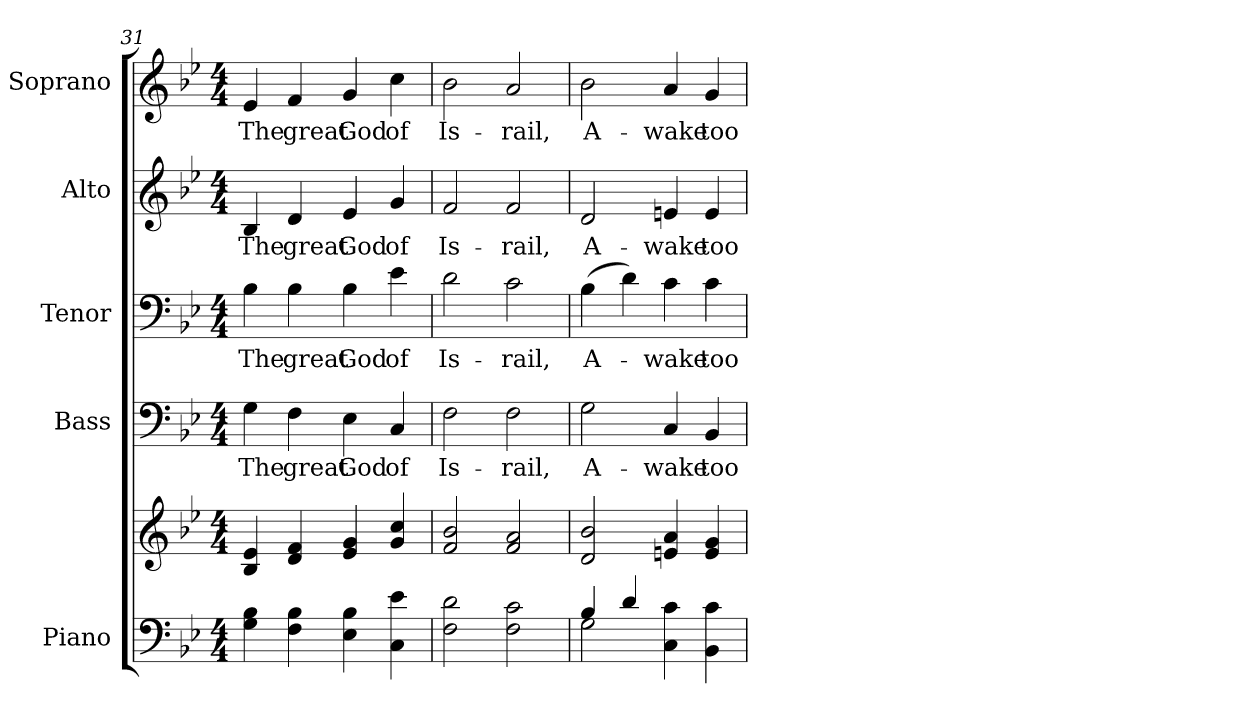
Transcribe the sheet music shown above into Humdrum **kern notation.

**kern	**kern	**kern	**text	**kern	**text	**kern	**text	**kern	**text
*part5	*part5	*part4	*part4	*part3	*part3	*part2	*part2	*part1	*part1
*staff6	*staff5	*staff4	*staff4	*staff3	*staff3	*staff2	*staff2	*staff1	*staff1
*I"Piano	*	*I"Bass	*	*I"Tenor	*	*I"Alto	*	*I"Soprano	*
*I'Pno.	*	*I'B.	*	*I'T.	*	*I'A.	*	*I'S.	*
!!LO:PB:g=z
*clefF4	*clefG2	*clefF4	*	*clefF4	*	*clefG2	*	*clefG2	*
*k[b-e-]	*k[b-e-]	*k[b-e-]	*	*k[b-e-]	*	*k[b-e-]	*	*k[b-e-]	*
*B-:	*B-:	*B-:	*	*B-:	*	*B-:	*	*B-:	*
*M4/4	*M4/4	*M4/4	*	*M4/4	*	*M4/4	*	*M4/4	*
=31	=31	=31	=31	=31	=31	=31	=31	=31	=31
!	!	!	!LO:LY:b:color=#000000	!	!	!	!	!	!
!	!	!	!	!	!LO:LY:b:color=#000000	!	!	!	!
!	!	!	!	!	!	!	!LO:LY:b:color=#000000	!	!
!	!	!	!	!	!	!	!	!	!LO:LY:b:color=#000000
4Gi\ 4B-i	4B-i/ 4e-i	4Gi\	The	4B-i\	The	4B-i/	The	4e-i/	The
!	!	!	!LO:LY:b:color=#000000	!	!	!	!	!	!
!	!	!	!	!	!LO:LY:b:color=#000000	!	!	!	!
!	!	!	!	!	!	!	!LO:LY:b:color=#000000	!	!
!	!	!	!	!	!	!	!	!	!LO:LY:b:color=#000000
4Fi\ 4B-i	4di/ 4fi	4Fi\	great	4B-i\	great	4di/	great	4fi/	great
!	!	!	!LO:LY:b:color=#000000	!	!	!	!	!	!
!	!	!	!	!	!LO:LY:b:color=#000000	!	!	!	!
!	!	!	!	!	!	!	!LO:LY:b:color=#000000	!	!
!	!	!	!	!	!	!	!	!	!LO:LY:b:color=#000000
4E-i\ 4B-i	4e-i/ 4gi	4E-i\	God	4B-i\	God	4e-i/	God	4gi/	God
!	!	!	!LO:LY:b:color=#000000	!	!	!	!	!	!
!	!	!	!	!	!LO:LY:b:color=#000000	!	!	!	!
!	!	!	!	!	!	!	!LO:LY:b:color=#000000	!	!
!	!	!	!	!	!	!	!	!	!LO:LY:b:color=#000000
4Ci\ 4e-i	4gi/ 4cci	4Ci/	of	4e-i\	of	4gi/	of	4cci\	of
=32	=32	=32	=32	=32	=32	=32	=32	=32	=32
!	!	!	!LO:LY:b:color=#000000	!	!	!	!	!	!
!	!	!	!	!	!LO:LY:b:color=#000000	!	!	!	!
!	!	!	!	!	!	!	!LO:LY:b:color=#000000	!	!
!	!	!	!	!	!	!	!	!	!LO:LY:b:color=#000000
2Fi\ 2di	2fi/ 2b-i	2Fi\	Is-	2di\	Is-	2fi/	Is-	2b-i\	Is-
!	!	!	!LO:LY:b:color=#000000	!	!	!	!	!	!
!	!	!	!	!	!LO:LY:b:color=#000000	!	!	!	!
!	!	!	!	!	!	!	!LO:LY:b:color=#000000	!	!
!	!	!	!	!	!	!	!	!	!LO:LY:b:color=#000000
2Fi\ 2ci	2fi/ 2ai	2Fi\	-rail,	2ci\	-rail,	2fi/	-rail,	2ai/	-rail,
=33	=33	=33	=33	=33	=33	=33	=33	=33	=33
*^	*	*	*	*	*	*	*	*	*
!	!	!	!	!LO:LY:b:color=#000000	!	!	!	!	!	!
!	!	!	!	!	!	!LO:LY:b:color=#000000	!	!	!	!
!	!	!	!	!	!	!	!	!LO:LY:b:color=#000000	!	!
!	!	!	!	!	!	!	!	!	!	!LO:LY:b:color=#000000
4B-i/	2Gi\	2di/ 2b-i	2Gi\	A-	(4B-i\	A-	2di/	A-	2b-i\	A-
4di/	.	.	.	.	4di\)	.	.	.	.	.
!	!	!	!	!LO:LY:b:color=#000000	!	!	!	!	!	!
!	!	!	!	!	!	!LO:LY:b:color=#000000	!	!	!	!
!	!	!	!	!	!	!	!	!LO:LY:b:color=#000000	!	!
!	!	!	!	!	!	!	!	!	!	!LO:LY:b:color=#000000
4Ci\ 4ci	2ryy	4eni/ 4ai	4Ci/	-wake	4ci\	-wake	4eni/	-wake	4ai/	-wake
!	!	!	!	!LO:LY:b:color=#000000	!	!	!	!	!	!
!	!	!	!	!	!	!LO:LY:b:color=#000000	!	!	!	!
!	!	!	!	!	!	!	!	!LO:LY:b:color=#000000	!	!
!	!	!	!	!	!	!	!	!	!	!LO:LY:b:color=#000000
4BB-i\ 4ci	.	4ei/ 4gi	4BB-i/	too	4ci\	too	4ei/	too	4gi/	too
*v	*v	*	*	*	*	*	*	*	*	*
=	=	=	=	=	=	=	=	=	=
*-	*-	*-	*-	*-	*-	*-	*-	*-	*-
